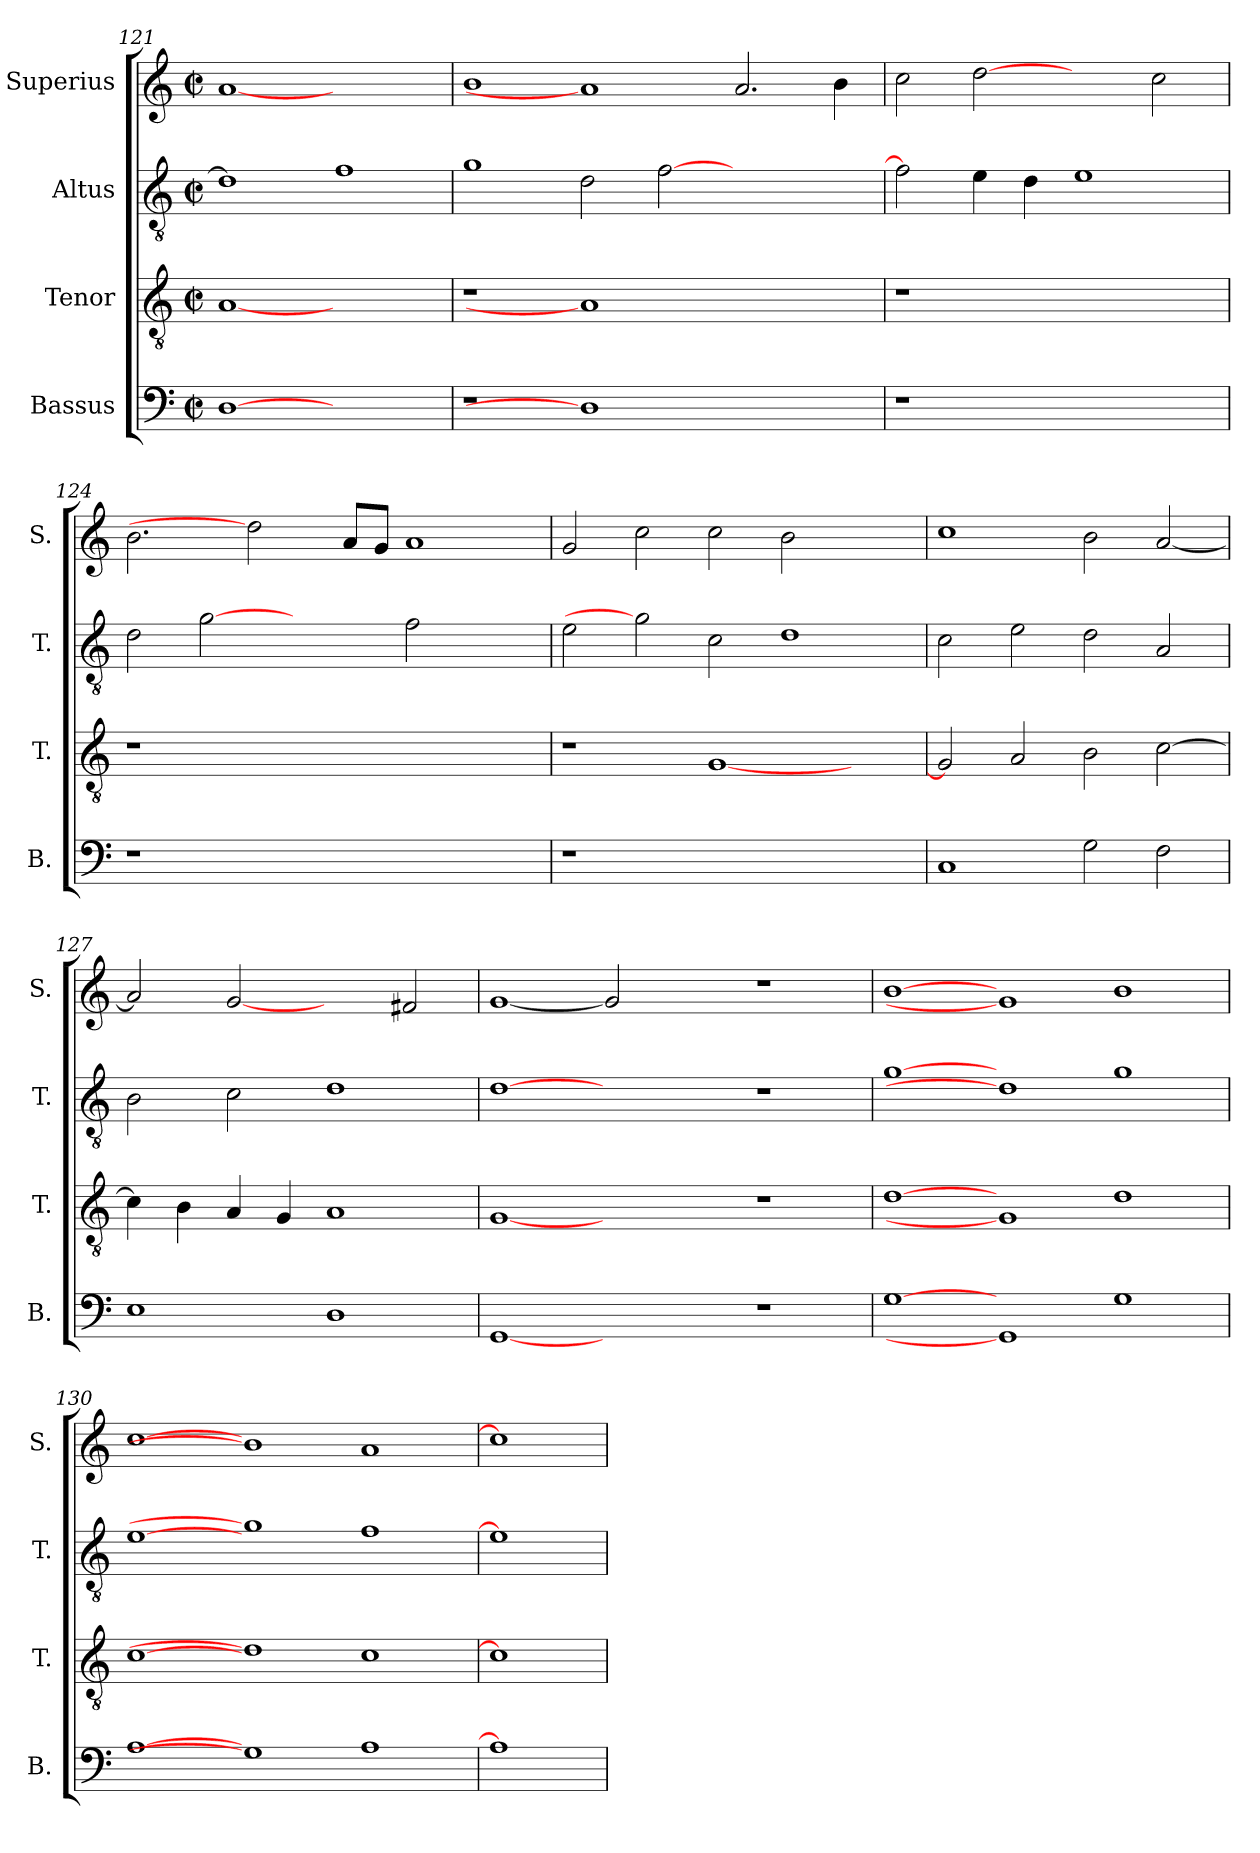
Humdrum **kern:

**kern	**kern	**kern	**kern
*part4	*part3	*part2	*part1
*staff4	*staff3	*staff2	*staff1
*I"Bassus	*I"Tenor	*I"Altus	*I"Superius
*I'B.	*I'T.	*I'T.	*I'S.
*clefF4	*clefGv2	*clefGv2	*clefG2
*	*ITrd7c12	*ITrd7c12	*
*k[]	*k[]	*k[]	*k[]
*C:	*C:	*C:	*C:
*M2/2	*M2/2	*M2/2	*M2/2
*met(c|)	*met(c|)	*met(c|)	*met(c|)
=121	=121	=121	=121
[1Di	[1AAi	1Di]	[1ai
1ryy	1ryy	1Fi	1ryy
=122	=122	=122	=122
!LO:N:vis=1	!LO:N:vis=1	!	!
1r	1r	1Gi	1bi
1Di]	1AAi]	2Di\	1ai]
.	.	[>2Fi\	.
1ryy	1ryy	1ryy	2.ai/
.	.	.	4bi\
=123	=123	=123	=123
!LO:N:vis=1	!LO:N:vis=1	!	!
1r	1r	2Fi\]	2cci\
.	.	4Ei\	[2ddi
.	.	4Di\	.
1ryy	1ryy	1Ei	2ryy
.	.	.	2cci\
=124	=124	=124	=124
!LO:N:vis=1	!LO:N:vis=1	!	!
1r	1r	2Di\	2.bi\
.	.	[2Gi	.
.	.	.	2ddi]
1.ryy	1.ryy	2ryy	.
.	.	.	8ai/L
.	.	.	8gi/J
.	.	2Fi\	1ai
.	.	2ryy	.
!!LO:LB:g=z
=125	=125	=125	=125
!LO:N:vis=1	!	!	!
1r	1r	2Ei\	2gi/
.	.	2Gi]	2cci\
1.ryy	[<1GGi	2Ci\	2cci\
.	.	1Di	2bi\
.	2ryy	.	2ryy
=126	=126	=126	=126
1Ci	2GGi/]	2Ci\	1cci
.	2AAi/	2Ei\	.
2Gi\	2BBi\	2Di\	2bi\
2Fi\	[>2Ci\	2AAi/	[<2ai/
=127	=127	=127	=127
1Ei	4Ci\]	2BBi\	2ai/]
.	4BBi\	.	.
.	4AAi/	2Ci\	[2gi
.	4GGi/	.	.
1Di	1AAi	1Di	2ryy
.	.	.	2f#Xi/
=128	=128	=128	=128
[1GGi	[1GGi	[1Di	[1gi
1ryy	1ryy	1ryy	2gi]
.	.	.	2ryy
1r	1r	1r	1r
=129	=129	=129	=129
[1Gi	[1Di	[1Gi	[1bi
1GGi]	1GGi]	1Di]	1gi]
1Gi	1Di	1Gi	1bi
!!LO:PB:g=z
=130	=130	=130	=130
[1Ai	[1Ci	[1Ei	[1cci
1Gi]	1Di]	1Gi]	1bi]
1Ai	1Ci	1Fi	1ai
=131	=131	=131	=131
1Ai]	1Ci]	1Ei]	1cci]
=	=	=	=
*-	*-	*-	*-
